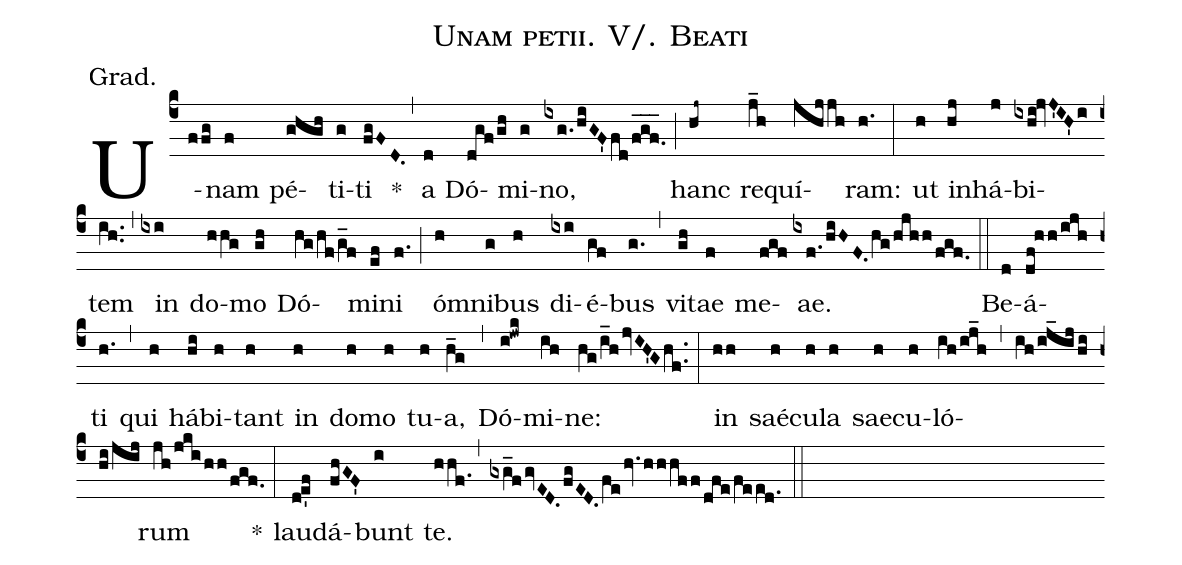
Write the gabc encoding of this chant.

name:Unam petii. V/. Beati;
annotation:Grad.;
mode:5;
office-part:Gradual;
%%
(c4) U{}(ffg)nam(f) pé(ghgh)ti(g)ti(fgFD.) *(,)
a(d) Dó(dgf/gh)mi(g)no,(ixg./hiGF'fd/fgf___.) (;)
hanc(hj~) re(j_h)quí(jhjjh)ram:(h.) (:)
ut(h) in(hj)há(j)bi(ixhi!jvJ'IH'i)tem(ih..) (,)
in(ixi) do(hhg)mo(gh) Dó(hg/hf/g_f)mi(ef)ni(f.) (;)
ó(h)mni(g)bus(h) di(ixi)é(gf)bus(g.) (,)
vi(gh)tae(f) me(fgf)ae.(ixf./hiHF.hg/hjhh/fgf.) ℣(::)
Be(d)á(df!hh/ijh)ti(h.) (,)
qui(h) há(hi)bi(h)tant(h) in(h) do(h)mo(h) tu(h)a,(h_g) (,)
Dó(i!jwk)mi(ih)ne:(hg/i_hjvIH'Ghf..) (:)
in(hh) saé(h)cu(h)la(h) sae(h)cu(h)ló(ih/ij_h,ih/ij_ij/hi//hi/jij)rum(jh/jki/hh/fgf.) *(:)
lau(d!e'f)dá(fhGF')bunt(i) te.(hhf.,gxg_fgvED.fgED.fe/hv.hhhff/dfe/feed.) (::)
